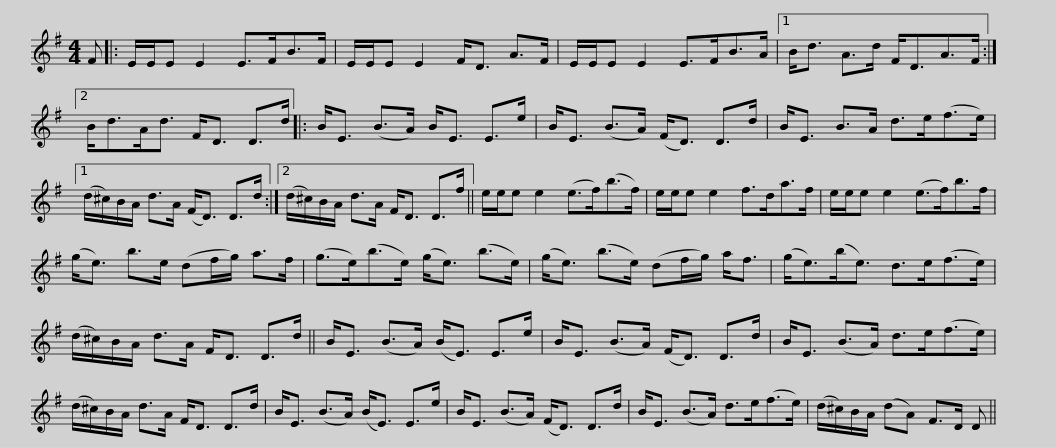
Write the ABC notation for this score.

X:1
L:1/8
M:4/4
I:linebreak $
K:Emin
V:1 treble
V:1
 F |: E/E/E E2 E>FB>F | E/E/E E2 F<D A>F | E/E/E E2 E>FB>A |1 B<d A>d F<DA>F :|2$ %5
 B<dA<d F<D D>d |: B<E (B>A) B<E E>e | B<E (B>A) (F<D) D>d | B<E B>A d>e(f>e) |1$ (d/^c/)B/A/ d>A (F<D) D>d :|2 %10
 (d/^c/)B/A/ d>A F<D D>f || e/e/e e2 (e>f)(b>f) | e/e/e e2 f>da>f |$ e/e/e e2 (e>f)b>f | (g<e) b>e (df/g/) a>f | %15
 (g>e)(b>e) (g<e) (b>e) | (g<e) (b>e) (df/g/) a<f |$ (g<e)(b<e) d>e(f>e) | (d/^c/)B/A/ d>A F<D D>d || B<E (B>A) (B<E) E>e | %20
 B<E (B>A) (F<D) D>d |$ B<E (B>A) d>e(f>e) | (d/^c/)B/A/ d>A F<D D>d | B<E (B>A) (B<E) E>e | B<E (B>A) (F<D) D>d |$ %25
 B<E (B>A) d>e(f>e) | (d/^c/)B/A/ (dA) F>D D || %27
